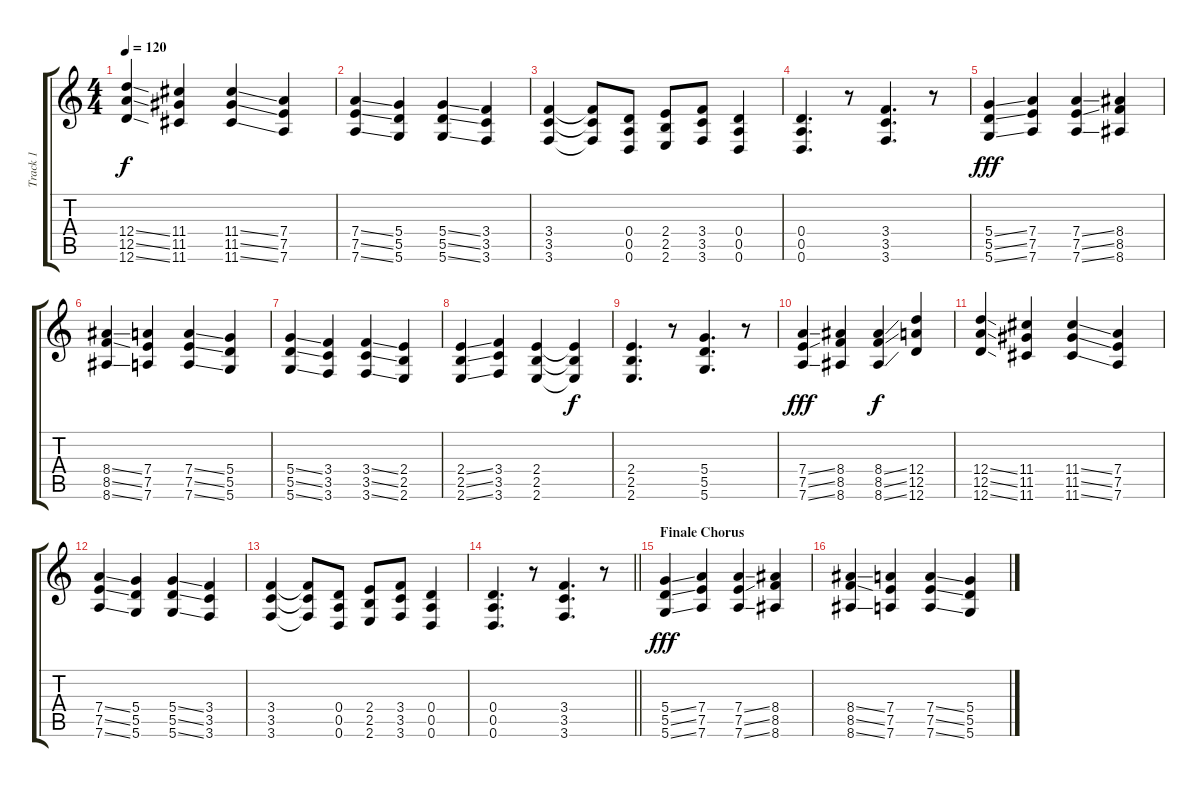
\track ("Track 1" "Track 1") {instrument distortionguitar}
\staff {score tabs}
\tuning (E4 B3 G3 D3 A2 D2) {hide}
\ts (4 4)
\tempo 120
\clef g2
\ks c
(12.4{ss} 12.5{ss} 12.6{ss}).4{dy f} (11.4 11.5 11.6).4 (11.4{ss} 11.5{ss} 11.6{ss}).4 (7.4 7.5 7.6).4 |
(7.4{ss} 7.5{ss} 7.6{ss}).4 (5.4 5.5 5.6).4 (5.4{ss} 5.5{ss} 5.6{ss}).4 (3.4 3.5 3.6).4 |
(3.4 3.5 3.6).4 (3.4{t} 3.5{t} 3.6{t}).8 (0.4 0.5 0.6).8 (2.4 2.5 2.6).8 (3.4 3.5 3.6).8 (0.4 0.5 0.6).4 |
(0.4 0.5 0.6).4{d} r.8 (3.4 3.5 3.6).4{d} r.8 |
(5.4{ss} 5.5{ss} 5.6{ss}).4{dy fff} (7.4 7.5 7.6).4 (7.4{ss} 7.5{ss} 7.6{ss}).4 (8.4 8.5 8.6).4 |
(8.4{ss} 8.5{ss} 8.6{ss}).4 (7.4 7.5 7.6).4 (7.4{ss} 7.5{ss} 7.6{ss}).4 (5.4 5.5 5.6).4 |
(5.4{ss} 5.5{ss} 5.6{ss}).4 (3.4 3.5 3.6).4 (3.4{ss} 3.5{ss} 3.6{ss}).4 (2.4 2.5 2.6).4 |
(2.4{ss} 2.5{ss} 2.6{ss}).4 (3.4 3.5 3.6).4 (2.4 2.5 2.6).4 (2.4{t} 2.5{t} 2.6{t}).4{dy f} |
(2.4 2.5 2.6).4{d} r.8 (5.4 5.5 5.6).4{d} r.8 |
(7.4{ss} 7.5{ss} 7.6{ss}).4{dy fff} (8.4 8.5 8.6).4 (8.4{ss} 8.5{ss} 8.6{ss}).4{dy f} (12.4 12.5 12.6).4 |
(12.4{ss} 12.5{ss} 12.6{ss}).4 (11.4 11.5 11.6).4 (11.4{ss} 11.5{ss} 11.6{ss}).4 (7.4 7.5 7.6).4 |
(7.4{ss} 7.5{ss} 7.6{ss}).4 (5.4 5.5 5.6).4 (5.4{ss} 5.5{ss} 5.6{ss}).4 (3.4 3.5 3.6).4 |
(3.4 3.5 3.6).4 (3.4{t} 3.5{t} 3.6{t}).8 (0.4 0.5 0.6).8 (2.4 2.5 2.6).8 (3.4 3.5 3.6).8 (0.4 0.5 0.6).4 |
\barLineRight lightlight
(0.4 0.5 0.6).4{d} r.8 (3.4 3.5 3.6).4{d} r.8 |
\section ("" "Finale Chorus")
(5.4{ss} 5.5{ss} 5.6{ss}).4{dy fff} (7.4 7.5 7.6).4 (7.4{ss} 7.5{ss} 7.6{ss}).4 (8.4 8.5 8.6).4 |
(8.4{ss} 8.5{ss} 8.6{ss}).4 (7.4 7.5 7.6).4 (7.4{ss} 7.5{ss} 7.6{ss}).4 (5.4 5.5 5.6).4
